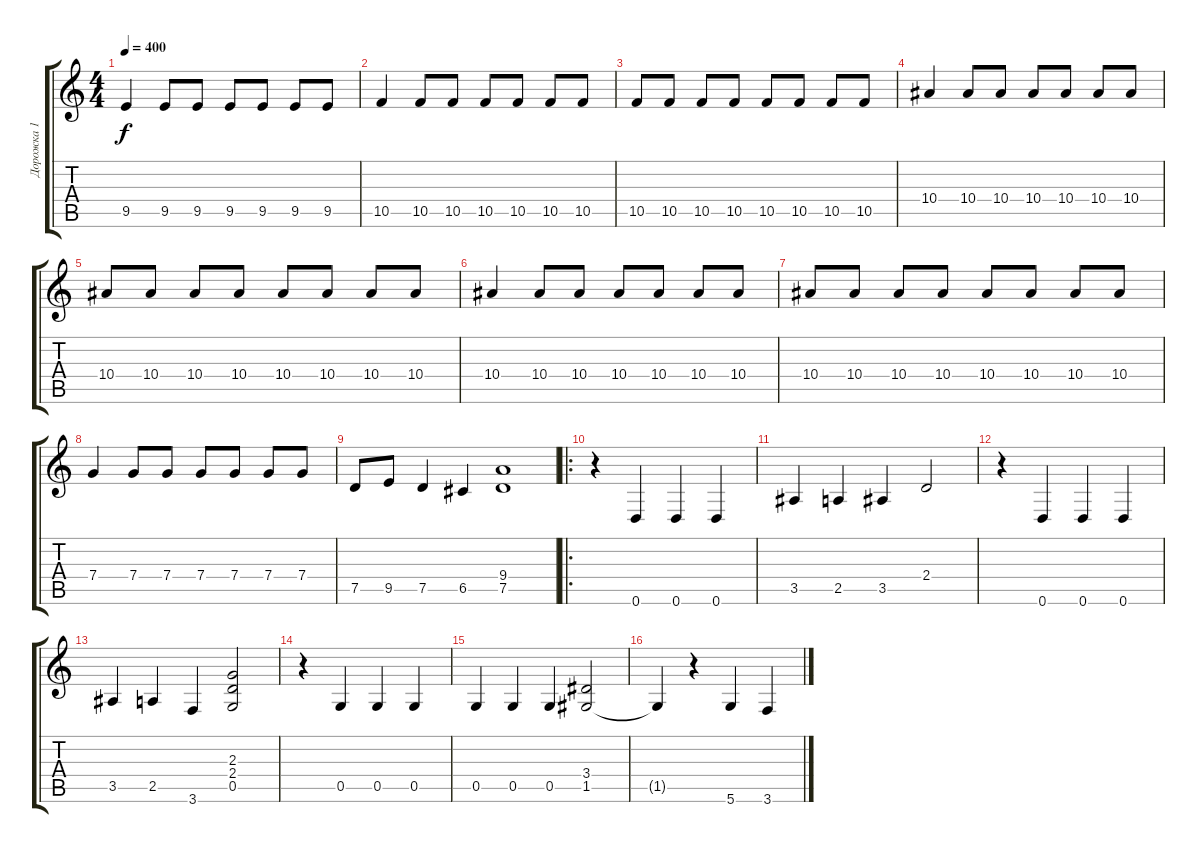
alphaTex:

\track ("Дорожка 1" "Дорожка 1") {instrument overdrivenguitar}
\staff {score tabs}
\tuning (D4 A3 F3 C3 G2 D2) {hide}
\ts (4 4)
\tempo 400
\clef g2
\ks c
9.5.4{dy f} 9.5.8 9.5.8 9.5.8 9.5.8 9.5.8 9.5.8 |
10.5.4 10.5.8 10.5.8 10.5.8 10.5.8 10.5.8 10.5.8 |
10.5.8 10.5.8 10.5.8 10.5.8 10.5.8 10.5.8 10.5.8 10.5.8 |
10.4.4 10.4.8 10.4.8 10.4.8 10.4.8 10.4.8 10.4.8 |
10.4.8 10.4.8 10.4.8 10.4.8 10.4.8 10.4.8 10.4.8 10.4.8 |
10.4.4 10.4.8 10.4.8 10.4.8 10.4.8 10.4.8 10.4.8 |
10.4.8 10.4.8 10.4.8 10.4.8 10.4.8 10.4.8 10.4.8 10.4.8 |
7.4.4 7.4.8 7.4.8 7.4.8 7.4.8 7.4.8 7.4.8 |
7.5.8 9.5.8 7.5.4 6.5.4 (9.4 7.5).1 |
\ro
r.4 0.6.4 0.6.4 0.6.4 |
3.5.4 2.5.4 3.5.4 2.4.2 |
r.4 0.6.4 0.6.4 0.6.4 |
3.5.4 2.5.4 3.6.4 (2.3 2.4 0.5).2 |
r.4 0.5.4 0.5.4 0.5.4 |
0.5.4 0.5.4 0.5.4 (3.4 1.5).2 |
1.5{t}.4 r.4 5.6.4 3.6.4
